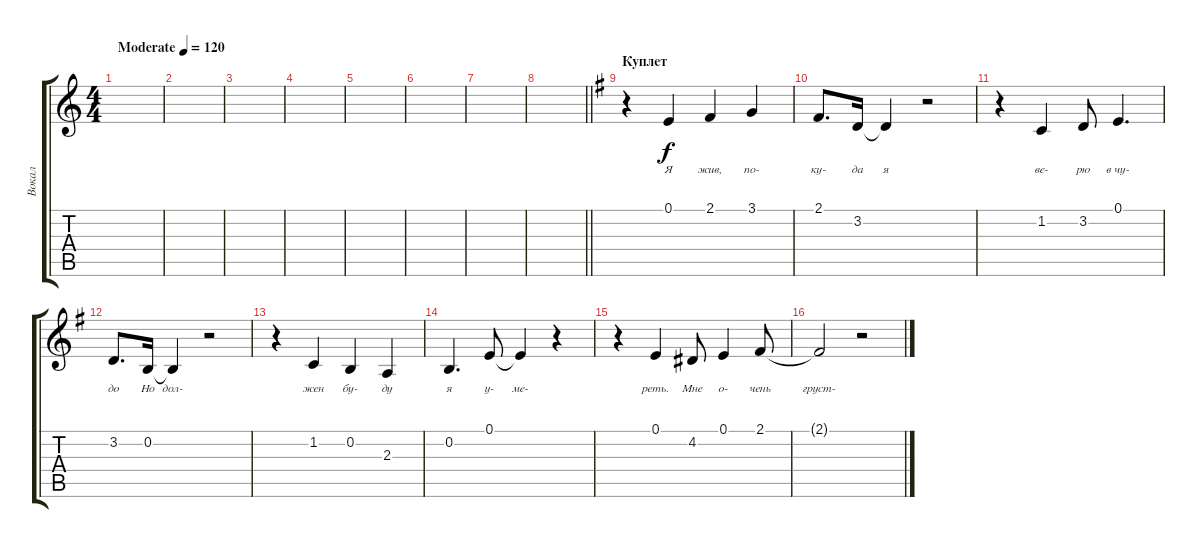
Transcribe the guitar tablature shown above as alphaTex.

\track ("Вокал" "Вокал") {instrument flute}
\staff {score tabs}
\tuning (E4 B3 G3 D3 A2 E2) {hide}
\ts (4 4)
\tempo (120 "Moderate")
\clef g2
\ks c
|
|
|
|
|
|
|
\barLineRight lightlight
|
\section ("" "Куплет")
\ks eminor
r.4 0.1.4{lyrics (0 "Я") lyrics (1 "") lyrics (2 "") lyrics (3 "") lyrics (4 "")} 2.1.4{lyrics (0 "жив,") lyrics (1 "") lyrics (2 "") lyrics (3 "") lyrics (4 "")} 3.1.4{lyrics (0 "по-") lyrics (1 "") lyrics (2 "") lyrics (3 "") lyrics (4 "")} |
2.1.8{d lyrics (0 "ку-") lyrics (1 "") lyrics (2 "") lyrics (3 "") lyrics (4 "")} 3.2.16{lyrics (0 "да") lyrics (1 "") lyrics (2 "") lyrics (3 "") lyrics (4 "")} 3.2{t}.4{lyrics (0 "я") lyrics (1 "") lyrics (2 "") lyrics (3 "") lyrics (4 "")} r.2 |
r.4 1.2.4{lyrics (0 "ве-") lyrics (1 "") lyrics (2 "") lyrics (3 "") lyrics (4 "")} 3.2.8{lyrics (0 "рю") lyrics (1 "") lyrics (2 "") lyrics (3 "") lyrics (4 "")} 0.1.4{d lyrics (0 "в чу-") lyrics (1 "") lyrics (2 "") lyrics (3 "") lyrics (4 "")} |
3.2.8{d lyrics (0 "до") lyrics (1 "") lyrics (2 "") lyrics (3 "") lyrics (4 "")} 0.2.16{lyrics (0 "Но") lyrics (1 "") lyrics (2 "") lyrics (3 "") lyrics (4 "")} 0.2{t}.4{lyrics (0 "дол-") lyrics (1 "") lyrics (2 "") lyrics (3 "") lyrics (4 "")} r.2 |
r.4 1.2.4{lyrics (0 "жен") lyrics (1 "") lyrics (2 "") lyrics (3 "") lyrics (4 "")} 0.2.4{lyrics (0 "бу-") lyrics (1 "") lyrics (2 "") lyrics (3 "") lyrics (4 "")} 2.3.4{lyrics (0 "ду") lyrics (1 "") lyrics (2 "") lyrics (3 "") lyrics (4 "")} |
0.2.4{d lyrics (0 "я") lyrics (1 "") lyrics (2 "") lyrics (3 "") lyrics (4 "")} 0.1.8{lyrics (0 "у-") lyrics (1 "") lyrics (2 "") lyrics (3 "") lyrics (4 "")} 0.1{t}.4{lyrics (0 "ме-") lyrics (1 "") lyrics (2 "") lyrics (3 "") lyrics (4 "")} r.4 |
r.4 0.1.4{lyrics (0 "реть.") lyrics (1 "") lyrics (2 "") lyrics (3 "") lyrics (4 "")} 4.2.8{lyrics (0 "Мне") lyrics (1 "") lyrics (2 "") lyrics (3 "") lyrics (4 "")} 0.1.4{lyrics (0 "о-") lyrics (1 "") lyrics (2 "") lyrics (3 "") lyrics (4 "")} 2.1.8{lyrics (0 "чень") lyrics (1 "") lyrics (2 "") lyrics (3 "") lyrics (4 "")} |
2.1{t}.2{lyrics (0 "груст-") lyrics (1 "") lyrics (2 "") lyrics (3 "") lyrics (4 "")} r.2
